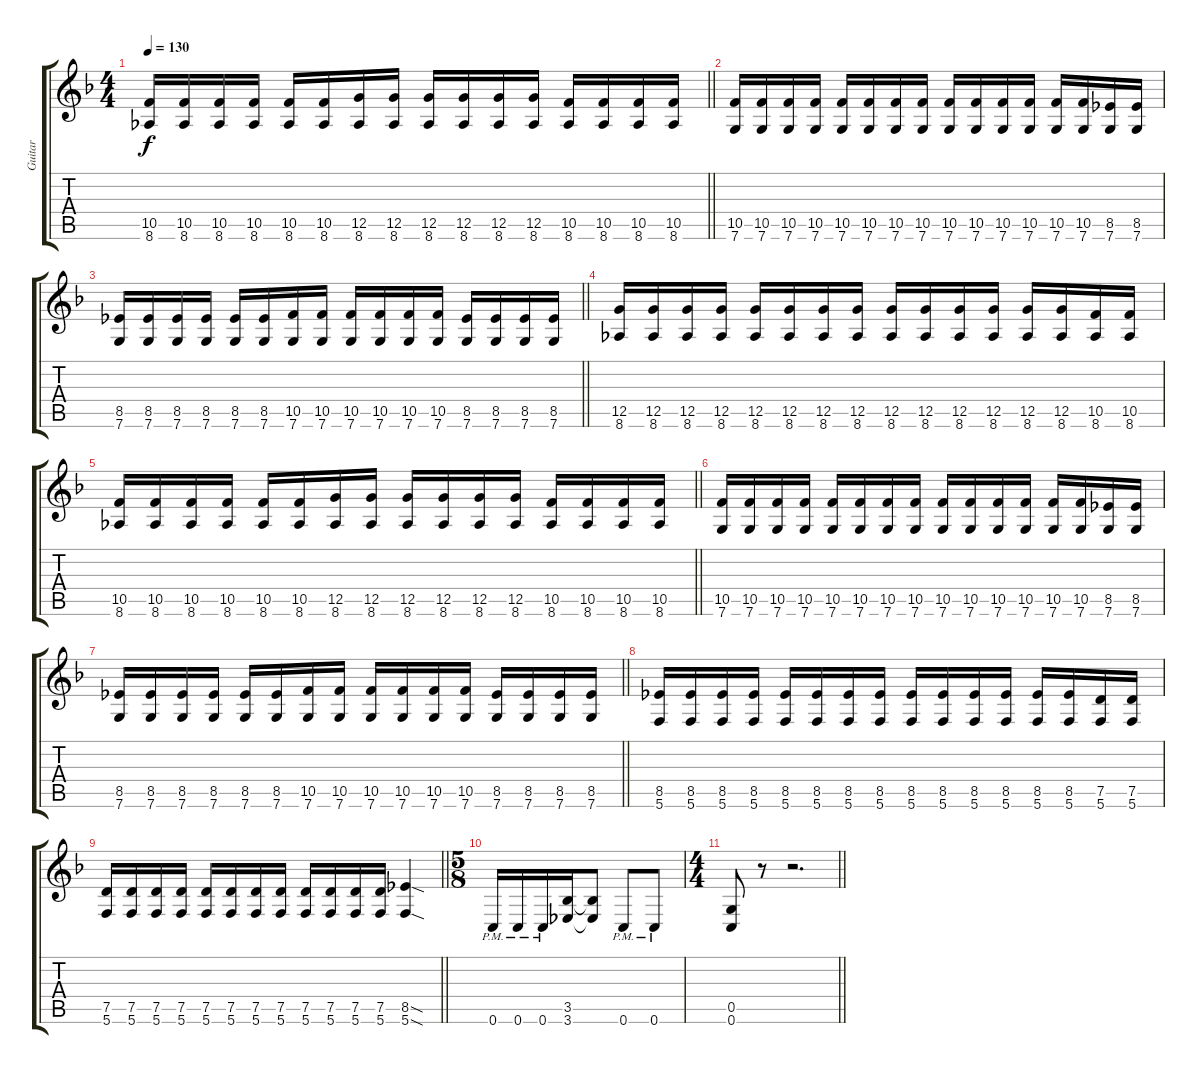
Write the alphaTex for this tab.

\track ("Guitar" "Guitar") {instrument distortionguitar}
\staff {score tabs}
\tuning (D4 A3 F3 C3 G2 C2) {hide}
\ts (4 4)
\tempo 130
\clef g2
\barLineRight lightlight
\ks f
(10.5 8.6).16{dy f} (10.5 8.6).16 (10.5 8.6).16 (10.5 8.6).16 (10.5 8.6).16 (10.5 8.6).16 (12.5 8.6).16 (12.5 8.6).16 (12.5 8.6).16 (12.5 8.6).16 (12.5 8.6).16 (12.5 8.6).16 (10.5 8.6).16 (10.5 8.6).16 (10.5 8.6).16 (10.5 8.6).16 |
(10.5 7.6).16 (10.5 7.6).16 (10.5 7.6).16 (10.5 7.6).16 (10.5 7.6).16 (10.5 7.6).16 (10.5 7.6).16 (10.5 7.6).16 (10.5 7.6).16 (10.5 7.6).16 (10.5 7.6).16 (10.5 7.6).16 (10.5 7.6).16 (10.5 7.6).16 (8.5 7.6).16 (8.5 7.6).16 |
\barLineRight lightlight
(8.5 7.6).16 (8.5 7.6).16 (8.5 7.6).16 (8.5 7.6).16 (8.5 7.6).16 (8.5 7.6).16 (10.5 7.6).16 (10.5 7.6).16 (10.5 7.6).16 (10.5 7.6).16 (10.5 7.6).16 (10.5 7.6).16 (8.5 7.6).16 (8.5 7.6).16 (8.5 7.6).16 (8.5 7.6).16 |
(12.5 8.6).16 (12.5 8.6).16 (12.5 8.6).16 (12.5 8.6).16 (12.5 8.6).16 (12.5 8.6).16 (12.5 8.6).16 (12.5 8.6).16 (12.5 8.6).16 (12.5 8.6).16 (12.5 8.6).16 (12.5 8.6).16 (12.5 8.6).16 (12.5 8.6).16 (10.5 8.6).16 (10.5 8.6).16 |
\barLineRight lightlight
(10.5 8.6).16 (10.5 8.6).16 (10.5 8.6).16 (10.5 8.6).16 (10.5 8.6).16 (10.5 8.6).16 (12.5 8.6).16 (12.5 8.6).16 (12.5 8.6).16 (12.5 8.6).16 (12.5 8.6).16 (12.5 8.6).16 (10.5 8.6).16 (10.5 8.6).16 (10.5 8.6).16 (10.5 8.6).16 |
(10.5 7.6).16 (10.5 7.6).16 (10.5 7.6).16 (10.5 7.6).16 (10.5 7.6).16 (10.5 7.6).16 (10.5 7.6).16 (10.5 7.6).16 (10.5 7.6).16 (10.5 7.6).16 (10.5 7.6).16 (10.5 7.6).16 (10.5 7.6).16 (10.5 7.6).16 (8.5 7.6).16 (8.5 7.6).16 |
\barLineRight lightlight
(8.5 7.6).16 (8.5 7.6).16 (8.5 7.6).16 (8.5 7.6).16 (8.5 7.6).16 (8.5 7.6).16 (10.5 7.6).16 (10.5 7.6).16 (10.5 7.6).16 (10.5 7.6).16 (10.5 7.6).16 (10.5 7.6).16 (8.5 7.6).16 (8.5 7.6).16 (8.5 7.6).16 (8.5 7.6).16 |
(8.5 5.6).16 (8.5 5.6).16 (8.5 5.6).16 (8.5 5.6).16 (8.5 5.6).16 (8.5 5.6).16 (8.5 5.6).16 (8.5 5.6).16 (8.5 5.6).16 (8.5 5.6).16 (8.5 5.6).16 (8.5 5.6).16 (8.5 5.6).16 (8.5 5.6).16 (7.5 5.6).16 (7.5 5.6).16 |
\barLineRight lightlight
(7.5 5.6).16 (7.5 5.6).16 (7.5 5.6).16 (7.5 5.6).16 (7.5 5.6).16 (7.5 5.6).16 (7.5 5.6).16 (7.5 5.6).16 (7.5 5.6).16 (7.5 5.6).16 (7.5 5.6).16 (7.5 5.6).16 (8.5{sod} 5.6{sod}).4 |
\ts (5 8)
0.6{pm}.16 0.6{pm}.16 0.6{pm}.16 (3.5 3.6).16 (3.5{t} 3.6{t}).8 0.6{pm}.8 0.6{pm}.8 |
\ts (4 4)
\barLineRight lightlight
(0.5 0.6).8 r.8 r.2{d}
